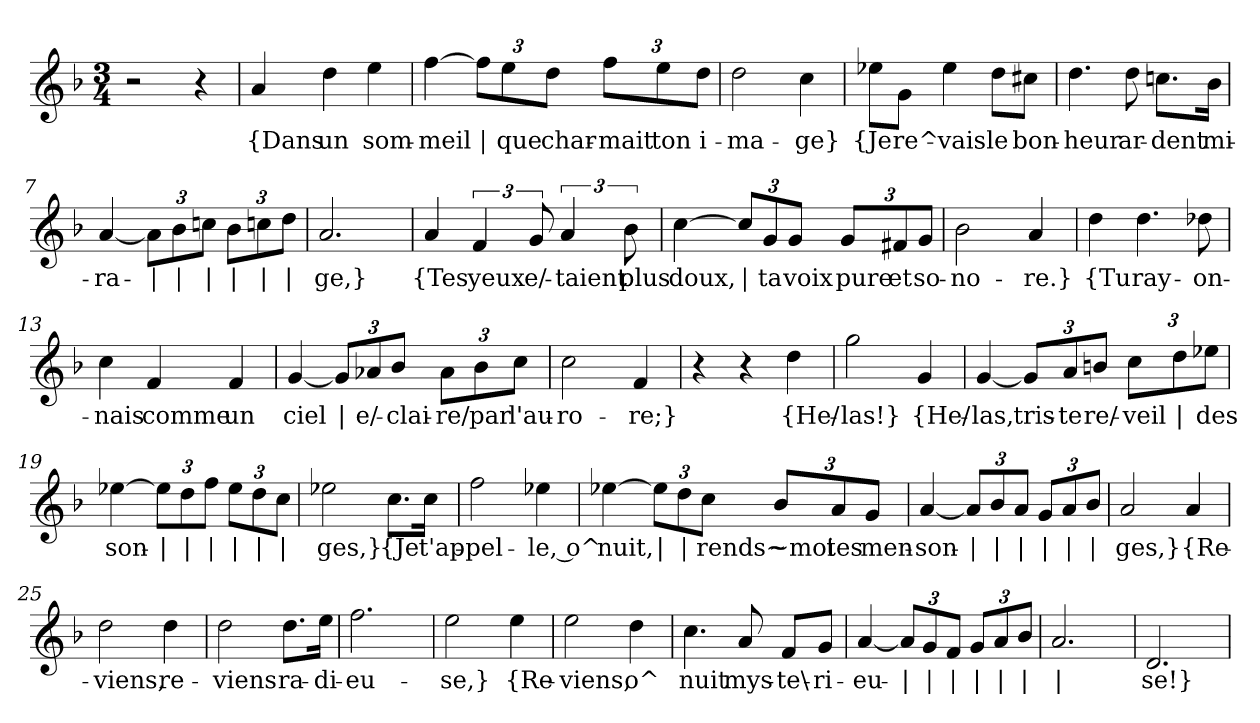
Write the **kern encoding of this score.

**kern	**text
*part1	*part1
*staff1	*staff1
*clefG2	*
*k[b-]	*
*M3/4	*
=1	=1
2r	.
4r	.
=2	=2
!	!LO:LY:b
4a/	{Dans
!	!LO:LY:b
4dd\	un
!	!LO:LY:b
4ee\	som-
=3	=3
!	!LO:LY:b
[4ff\	-meil
*Xbrackettup	*
!	!LO:LY:b
12ff\L]	|
!	!LO:LY:b
12ee\	que
!	!LO:LY:b
12dd\J	char-
!	!LO:LY:b
12ff\L	-mait
!	!LO:LY:b
12ee\	ton
!	!LO:LY:b
12dd\J	i-
=4	=4
!	!LO:LY:b
2dd\	-ma-
!	!LO:LY:b
4cc\	-ge}
=5	=5
!	!LO:LY:b
8ee-X\L	{Je
!	!LO:LY:b
8g\J	re^-
!	!LO:LY:b
4ee-\	-vais
!	!LO:LY:b
8dd\L	le
!	!LO:LY:b
8cc#X\J	bon-
!!LO:LB:g=z
=6	=6
!	!LO:LY:b
4.dd\	-heur
!	!LO:LY:b
8dd\	ar-
!	!LO:LY:b
8.ccn\L	-dent
!	!LO:LY:b
16b-\Jk	mi-
=7	=7
!	!LO:LY:b
[4a/	-ra-
!	!LO:LY:b
12a\L]	|
!	!LO:LY:b
12b-\	|
!	!LO:LY:b
12ccn\J	|
!	!LO:LY:b
12b-\L	|
!	!LO:LY:b
12ccn\	|
!	!LO:LY:b
12dd\J	|
=8	=8
!	!LO:LY:b
2.a/	-ge,}
=9	=9
!	!LO:LY:b
4a/	{Tes
*brackettup	*
!	!LO:LY:b
6f/	yeux
!	!LO:LY:b
12g/	e/-
!	!LO:LY:b
6a/	-taient
!	!LO:LY:b
12b-\	plus
=10	=10
!	!LO:LY:b
[4cc\	doux,
*Xbrackettup	*
!	!LO:LY:b
12cc/L]	|
!	!LO:LY:b
12g/	ta
!	!LO:LY:b
12g/J	voix
!	!LO:LY:b
12g/L	pure
!	!LO:LY:b
12f#X/	et
!	!LO:LY:b
12g/J	so-
!!LO:LB:g=z
=11	=11
!	!LO:LY:b
2b-\	-no-
!	!LO:LY:b
4a/	-re.}
=12	=12
!	!LO:LY:b
4dd\	{Tu
!	!LO:LY:b
4.dd\	ray-
!	!LO:LY:b
8dd-X\	-on-
=13	=13
!	!LO:LY:b
4cc\	-nais
!	!LO:LY:b
4f/	comme
!	!LO:LY:b
4f/	un
=14	=14
!	!LO:LY:b
[4g/	ciel
!	!LO:LY:b
12g/L]	|
!	!LO:LY:b
12a-X/	e/-
!	!LO:LY:b
12b-/J	-clai-
!	!LO:LY:b
12a-\L	-re/
!	!LO:LY:b
12b-\	par
!	!LO:LY:b
12cc\J	l'au-
=15	=15
!	!LO:LY:b
2cc\	-ro-
!	!LO:LY:b
4f/	-re;}
=16	=16
4r	.
4r	.
!	!LO:LY:b
4dd\	{He/-
!!LO:LB:g=z
=17	=17
!	!LO:LY:b
2gg\	-las!}
!	!LO:LY:b
4g/	{He/-
=18	=18
!	!LO:LY:b
[4g/	-las,
!	!LO:LY:b
12g/L]	tris-
!	!LO:LY:b
12a/	-te
!	!LO:LY:b
12bn/J	re/-
!	!LO:LY:b
12cc\L	-veil
!	!LO:LY:b
12dd\	|
!	!LO:LY:b
12ee-X\J	des
=19	=19
!	!LO:LY:b
[4ee-X\	son-
!	!LO:LY:b
12ee-\L]	|
!	!LO:LY:b
12dd\	|
!	!LO:LY:b
12ff\J	|
!	!LO:LY:b
12ee-\L	|
!	!LO:LY:b
12dd\	|
!	!LO:LY:b
12cc\J	|
=20	=20
!	!LO:LY:b
2ee-X\	-ges,}
!	!LO:LY:b
8.cc\L	{Je
!	!LO:LY:b
16cc\Jk	t'ap-
=21	=21
!	!LO:LY:b
2ff\	-pel-
!	!LO:LY:b
4ee-X\	-le, o^
!!LO:LB:g=z
=22	=22
!	!LO:LY:b
[4ee-X\	nuit,
!	!LO:LY:b
12ee-\L]	|
!	!LO:LY:b
12dd\	|
!	!LO:LY:b
12cc\J	rends~
!	!LO:LY:b
12b-/L	~moi
!	!LO:LY:b
12a/	tes
!	!LO:LY:b
12g/J	men-
=23	=23
!	!LO:LY:b
[4a/	-son-
!	!LO:LY:b
12a/L]	|
!	!LO:LY:b
12b-/	|
!	!LO:LY:b
12a/J	|
!	!LO:LY:b
12g/L	|
!	!LO:LY:b
12a/	|
!	!LO:LY:b
12b-/J	|
=24	=24
!	!LO:LY:b
2a/	-ges,}
!	!LO:LY:b
4a/	{Re-
=25	=25
!	!LO:LY:b
2dd\	-viens,
!	!LO:LY:b
4dd\	re-
=26	=26
!	!LO:LY:b
2dd\	-viens
!	!LO:LY:b
8.dd\L	ra-
!	!LO:LY:b
16ee\Jk	-di-
=27	=27
!	!LO:LY:b
2.ff\	-eu-
!!LO:LB:g=z
=28	=28
!	!LO:LY:b
2ee\	-se,}
!	!LO:LY:b
4ee\	{Re-
=29	=29
!	!LO:LY:b
2ee\	-viens,
!	!LO:LY:b
4dd\	o^
=30	=30
!	!LO:LY:b
4.cc\	nuit
!	!LO:LY:b
8a/	mys-
!	!LO:LY:b
8f/L	-te\-
!	!LO:LY:b
8g/J	-ri-
=31	=31
!	!LO:LY:b
[4a/	-eu-
!	!LO:LY:b
12a/L]	|
!	!LO:LY:b
12g/	|
!	!LO:LY:b
12f/J	|
!	!LO:LY:b
12g/L	|
!	!LO:LY:b
12a/	|
!	!LO:LY:b
12b-/J	|
=32	=32
!	!LO:LY:b
2.a/	|
=33	=33
!	!LO:LY:b
2.d/	-se!}
=	=
*-	*-
